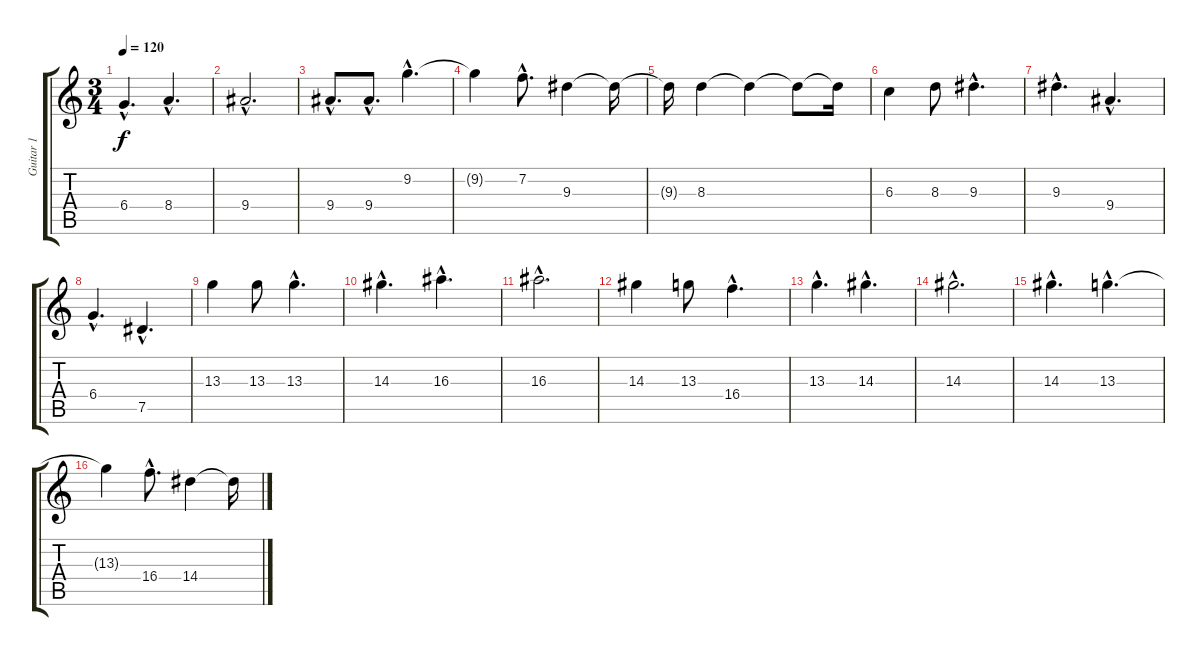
\track ("Guitar 1" "Guitar 1") {instrument overdrivenguitar}
\staff {score tabs}
\tuning (Eb4 Bb3 Gb3 Db3 Ab2 Eb2) {hide}
\ts (3 4)
\tempo 120
\clef g2
\ks c
6.4{hac}.4{d dy f} 8.4{hac}.4{d} |
9.4{hac}.2{d} |
9.4{hac}.8{d} 9.4{hac}.8{d} 9.2{hac}.4{d} |
9.2{t}.4 7.2{hac}.8{d} 9.3.4 9.3{t}.16 |
9.3{t}.16 8.3.4 8.3{t}.4 8.3{t}.8 8.3{t}.16 |
6.3.4 8.3.8 9.3{hac}.4{d} |
9.3{hac}.4{d} 9.4{hac}.4{d} |
6.4{hac}.4{d} 7.5{hac}.4{d} |
13.3.4 13.3.8 13.3{hac}.4{d} |
14.3{hac}.4{d} 16.3{hac}.4{d} |
16.3{hac}.2{d} |
14.3.4 13.3.8 16.4{hac}.4{d} |
13.3{hac}.4{d} 14.3{hac}.4{d} |
14.3{hac}.2{d} |
14.3{hac}.4{d} 13.3{hac}.4{d} |
13.3{t}.4 16.4{hac}.8{d} 14.4.4 14.4{t}.16
